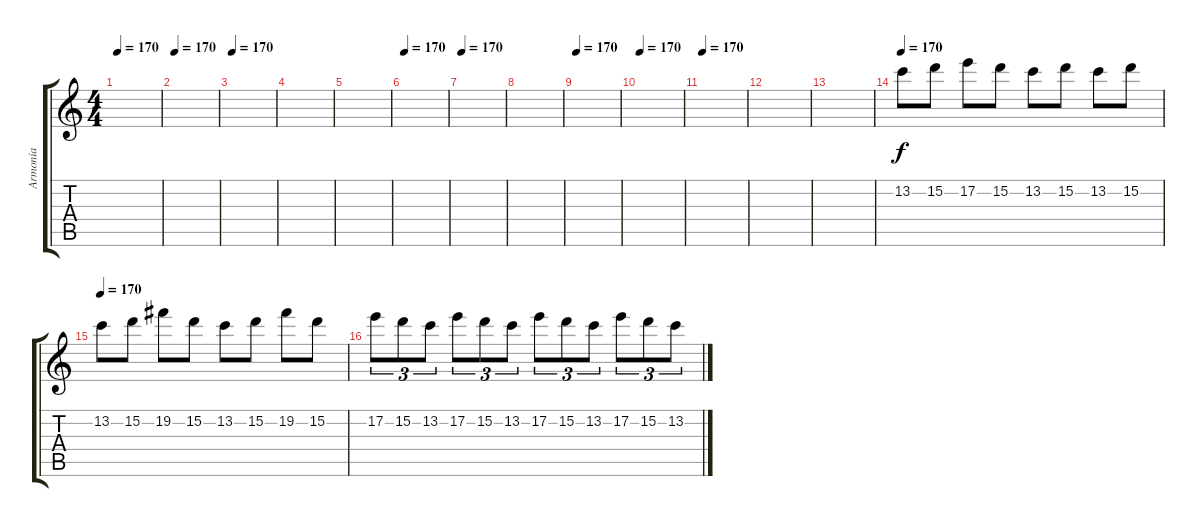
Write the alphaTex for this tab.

\track ("Armonía" "Armonía") {instrument overdrivenguitar}
\staff {score tabs}
\tuning (E4 B3 G3 D3 A2 E2) {hide}
\ts (4 4)
\tempo 170
\clef g2
\ks c
|
\tempo 170
|
\tempo 170
|
|
|
\tempo 170
|
\tempo 170
|
|
\tempo 170
|
\tempo 170
|
\tempo 170
|
|
|
\tempo 170
13.2.8 15.2.8 17.2.8 15.2.8 13.2.8 15.2.8 13.2.8 15.2.8 |
\tempo 170
13.2.8 15.2.8 19.2.8 15.2.8 13.2.8 15.2.8 19.2.8 15.2.8 |
17.2.8{tu (3 2)} 15.2.8{tu (3 2)} 13.2.8{tu (3 2)} 17.2.8{tu (3 2)} 15.2.8{tu (3 2)} 13.2.8{tu (3 2)} 17.2.8{tu (3 2)} 15.2.8{tu (3 2)} 13.2.8{tu (3 2)} 17.2.8{tu (3 2)} 15.2.8{tu (3 2)} 13.2.8{tu (3 2)}
